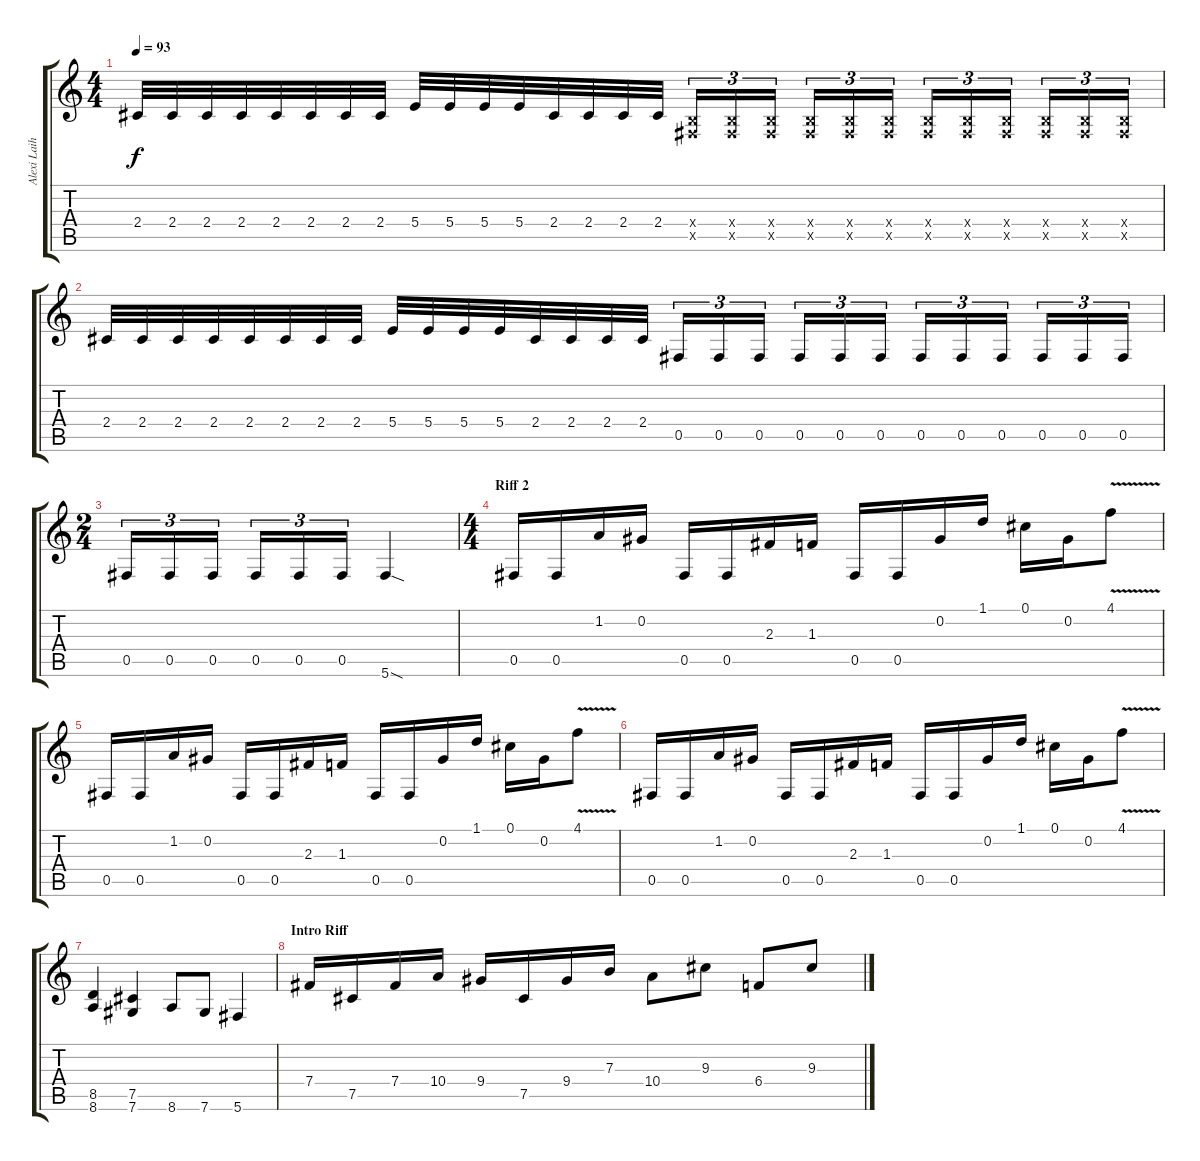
\track ("Alexi Laiho" "Alexi Laih") {instrument distortionguitar}
\staff {score tabs}
\tuning (Db4 Ab3 E3 B2 Gb2 Db2) {hide}
\ts (4 4)
\tempo 93
\clef g2
\ks c
2.4.32{dy f} 2.4.32 2.4.32 2.4.32 2.4.32 2.4.32 2.4.32 2.4.32 5.4.32 5.4.32 5.4.32 5.4.32 2.4.32 2.4.32 2.4.32 2.4.32 (0.4{x} 0.5{x}).16{tu (3 2)} (0.4{x} 0.5{x}).16{tu (3 2)} (0.4{x} 0.5{x}).16{tu (3 2) beam splitsecondary} (0.4{x} 0.5{x}).16{tu (3 2)} (0.4{x} 0.5{x}).16{tu (3 2)} (0.4{x} 0.5{x}).16{tu (3 2)} (0.4{x} 0.5{x}).16{tu (3 2)} (0.4{x} 0.5{x}).16{tu (3 2)} (0.4{x} 0.5{x}).16{tu (3 2) beam splitsecondary} (0.4{x} 0.5{x}).16{tu (3 2)} (0.4{x} 0.5{x}).16{tu (3 2)} (0.4{x} 0.5{x}).16{tu (3 2)} |
2.4.32 2.4.32 2.4.32 2.4.32 2.4.32 2.4.32 2.4.32 2.4.32 5.4.32 5.4.32 5.4.32 5.4.32 2.4.32 2.4.32 2.4.32 2.4.32 0.5.16{tu (3 2)} 0.5.16{tu (3 2)} 0.5.16{tu (3 2) beam splitsecondary} 0.5.16{tu (3 2)} 0.5.16{tu (3 2)} 0.5.16{tu (3 2)} 0.5.16{tu (3 2)} 0.5.16{tu (3 2)} 0.5.16{tu (3 2) beam splitsecondary} 0.5.16{tu (3 2)} 0.5.16{tu (3 2)} 0.5.16{tu (3 2)} |
\ts (2 4)
0.5.16{tu (3 2)} 0.5.16{tu (3 2)} 0.5.16{tu (3 2) beam splitsecondary} 0.5.16{tu (3 2)} 0.5.16{tu (3 2)} 0.5.16{tu (3 2)} 5.6{sod}.4 |
\ts (4 4)
\section ("" "Riff 2")
0.5.16 0.5.16 1.2.16 0.2.16 0.5.16 0.5.16 2.3.16 1.3.16 0.5.16 0.5.16 0.2.16 1.1.16 0.1.16 0.2.16 4.1{v}.8 |
0.5.16 0.5.16 1.2.16 0.2.16 0.5.16 0.5.16 2.3.16 1.3.16 0.5.16 0.5.16 0.2.16 1.1.16 0.1.16 0.2.16 4.1{v}.8 |
0.5.16 0.5.16 1.2.16 0.2.16 0.5.16 0.5.16 2.3.16 1.3.16 0.5.16 0.5.16 0.2.16 1.1.16 0.1.16 0.2.16 4.1{v}.8 |
(8.5 8.6).4 (7.5 7.6).4 8.6.8 7.6.8 5.6.4 |
\section ("" "Intro Riff")
7.4.16 7.5.16 7.4.16 10.4.16 9.4.16 7.5.16 9.4.16 7.3.16 10.4.8 9.3.8 6.4.8 9.3.8
